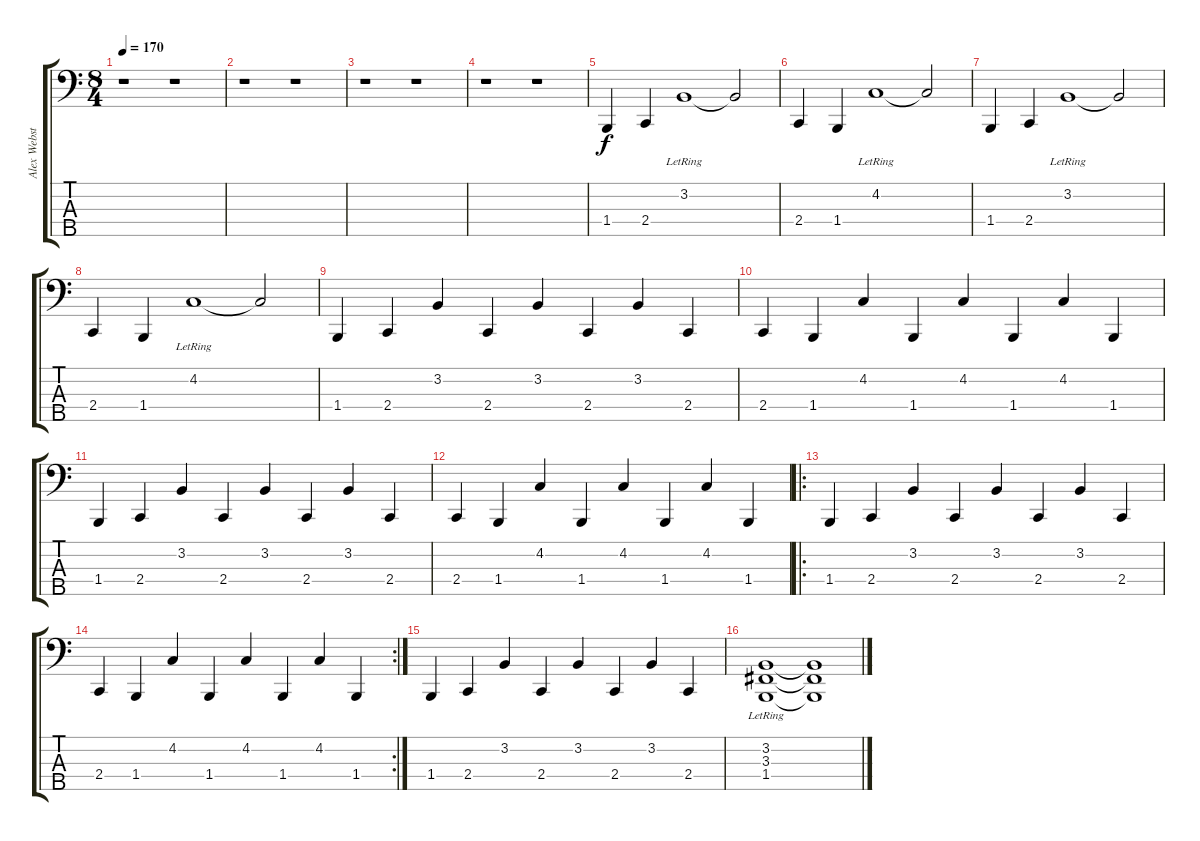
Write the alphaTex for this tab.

\track ("Alex Webster" "Alex Webst") {instrument electricbassfinger}
\staff {score tabs}
\tuning (Db2 Ab1 Eb1 Bb0 F0) {hide}
\ts (8 4)
\tempo 170
\clef f4
\ks c
r.1{dy f instrument electricbassfinger} r.1 |
r.1 r.1 |
r.1 r.1 |
r.1 r.1 |
1.4.4 2.4.4 3.2{lr}.1 3.2{t}.2 |
2.4.4 1.4.4 4.2{lr}.1 4.2{t}.2 |
1.4.4 2.4.4 3.2{lr}.1 3.2{t}.2 |
2.4.4 1.4.4 4.2{lr}.1 4.2{t}.2 |
1.4.4 2.4.4 3.2.4 2.4.4 3.2.4 2.4.4 3.2.4 2.4.4 |
2.4.4 1.4.4 4.2.4 1.4.4 4.2.4 1.4.4 4.2.4 1.4.4 |
1.4.4 2.4.4 3.2.4 2.4.4 3.2.4 2.4.4 3.2.4 2.4.4 |
2.4.4 1.4.4 4.2.4 1.4.4 4.2.4 1.4.4 4.2.4 1.4.4 |
\ro
1.4.4 2.4.4 3.2.4 2.4.4 3.2.4 2.4.4 3.2.4 2.4.4 |
\rc 2
2.4.4 1.4.4 4.2.4 1.4.4 4.2.4 1.4.4 4.2.4 1.4.4 |
1.4.4 2.4.4 3.2.4 2.4.4 3.2.4 2.4.4 3.2.4 2.4.4 |
(3.2 3.3{lr} 1.4).1 (3.2{t} 3.3{t} 1.4{t}).1
